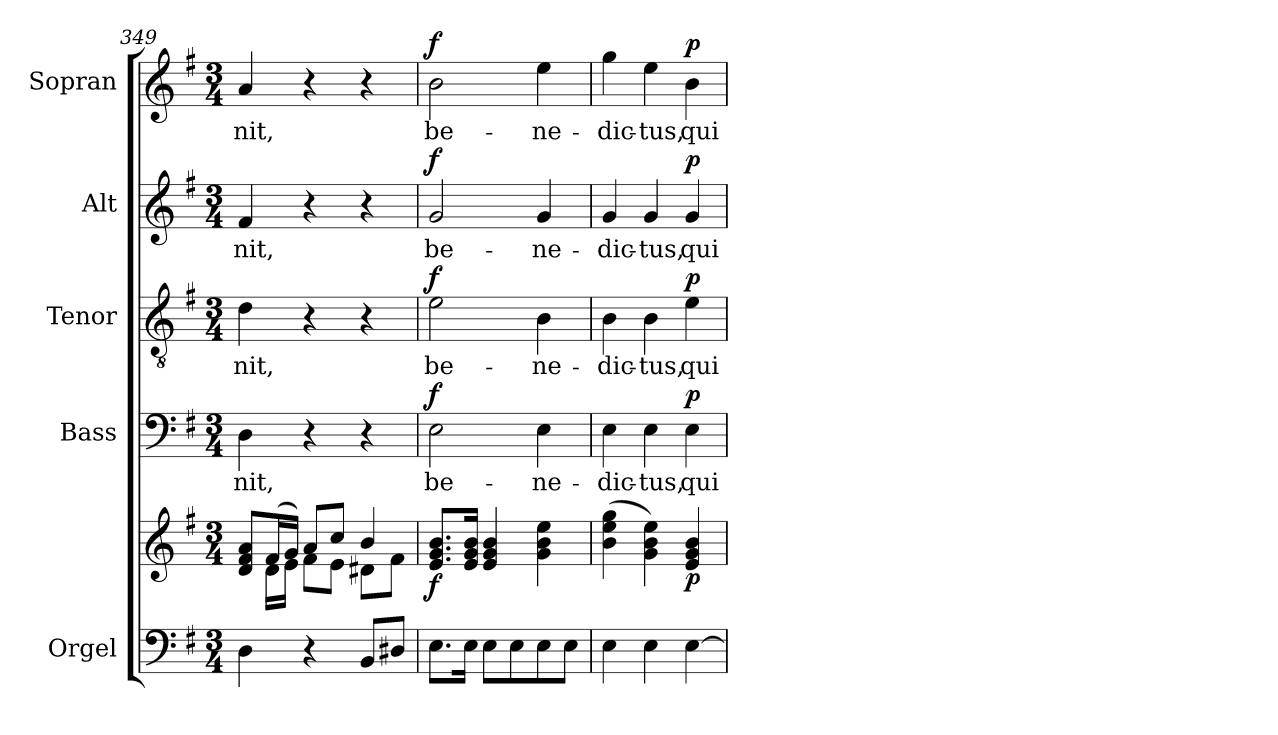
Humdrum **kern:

**kern	**kern	**dynam	**kern	**text	**dynam	**kern	**text	**dynam	**kern	**text	**dynam	**kern	**text	**dynam
*part5	*part5	*part5	*part4	*part4	*part4	*part3	*part3	*part3	*part2	*part2	*part2	*part1	*part1	*part1
*staff6	*staff5	*staff5/6	*staff4	*staff4	*staff4	*staff3	*staff3	*staff3	*staff2	*staff2	*staff2	*staff1	*staff1	*staff1
*I"Orgel	*	*	*I"Bass	*	*	*I"Tenor	*	*	*I"Alt	*	*	*I"Sopran	*	*
*I'Org.	*	*	*I'B.	*	*	*I'T.	*	*	*I'A.	*	*	*I'S.	*	*
*clefF4	*clefG2	*	*clefF4	*	*	*clefGv2	*	*	*clefG2	*	*	*clefG2	*	*
*k[f#]	*k[f#]	*	*k[f#]	*	*	*k[f#]	*	*	*k[f#]	*	*	*k[f#]	*	*
*G:	*G:	*	*G:	*	*	*G:	*	*	*G:	*	*	*G:	*	*
*M3/4	*M3/4	*	*M3/4	*	*	*M3/4	*	*	*M3/4	*	*	*M3/4	*	*
=349	=349	=349	=349	=349	=349	=349	=349	=349	=349	=349	=349	=349	=349	=349
*	*^	*	*	*	*	*	*	*	*	*	*	*	*	*
!	!	!	!	!	!LO:LY:b	!	!	!LO:LY:b	!	!	!LO:LY:b	!	!	!LO:LY:b	!
4D\	8d/ 8f#/ 8a/L	8ryy	.	4D\	-nit,	.	4d\	-nit,	.	4f#/	-nit,	.	4a/	-nit,	.
.	(>16f#/L	16d\LL	.	.	.	.	.	.	.	.	.	.	.	.	.
.	16g/JJ)	16e\JJ	.	.	.	.	.	.	.	.	.	.	.	.	.
4r	8a/L	8f#\L	.	4r	.	.	4r	.	.	4r	.	.	4r	.	.
.	8cc/J	8e\J	.	.	.	.	.	.	.	.	.	.	.	.	.
8BB/L	4b/	8d#X\L	.	4r	.	.	4r	.	.	4r	.	.	4r	.	.
8D#X/J	.	8f#\J	.	.	.	.	.	.	.	.	.	.	.	.	.
=350	=350	=350	=350	=350	=350	=350	=350	=350	=350	=350	=350	=350	=350	=350	=350
!	!	!	!LO:DY:b	!	!LO:LY:b	!LO:DY:a	!	!LO:LY:b	!LO:DY:a	!	!LO:LY:b	!LO:DY:a	!	!LO:LY:b	!LO:DY:a
*	*v	*v	*	*	*	*	*	*	*	*	*	*	*	*	*
8.E\L	8.e/ 8.g/ 8.b/L	f	2E\	be-	f	2e\	be-	f	2g/	be-	f	2b\	be-	f
16E\Jk	16e/ 16g/ 16b/Jk	.	.	.	.	.	.	.	.	.	.	.	.	.
8E\L	4e/ 4g/ 4b/	.	.	.	.	.	.	.	.	.	.	.	.	.
8E\	.	.	.	.	.	.	.	.	.	.	.	.	.	.
!	!	!	!	!LO:LY:b	!	!	!LO:LY:b	!	!	!LO:LY:b	!	!	!LO:LY:b	!
8E\	4g\ 4b\ 4ee\	.	4E\	-ne-	.	4B\	-ne-	.	4g/	-ne-	.	4ee\	-ne-	.
8E\J	.	.	.	.	.	.	.	.	.	.	.	.	.	.
=351	=351	=351	=351	=351	=351	=351	=351	=351	=351	=351	=351	=351	=351	=351
!	!	!	!	!LO:LY:b	!	!	!LO:LY:b	!	!	!LO:LY:b	!	!	!LO:LY:b	!
4E\	(>4b\ 4ee\ 4gg\	.	4E\	-dic-	.	4B\	-dic-	.	4g/	-dic-	.	4gg\	-dic-	.
!	!	!	!	!LO:LY:b	!	!	!LO:LY:b	!	!	!LO:LY:b	!	!	!LO:LY:b	!
4E\	4g\ 4b\ 4ee\)	.	4E\	-tus,	.	4B\	-tus,	.	4g/	-tus,	.	4ee\	-tus,	.
!	!	!LO:DY:b	!	!LO:LY:b	!LO:DY:a	!	!LO:LY:b	!LO:DY:a	!	!LO:LY:b	!LO:DY:a	!	!LO:LY:b	!LO:DY:a
[4E\	4e/ 4g/ 4b/	p	4E\	qui	p	4e\	qui	p	4g/	qui	p	4b\	qui	p
=	=	=	=	=	=	=	=	=	=	=	=	=	=	=
*-	*-	*-	*-	*-	*-	*-	*-	*-	*-	*-	*-	*-	*-	*-
